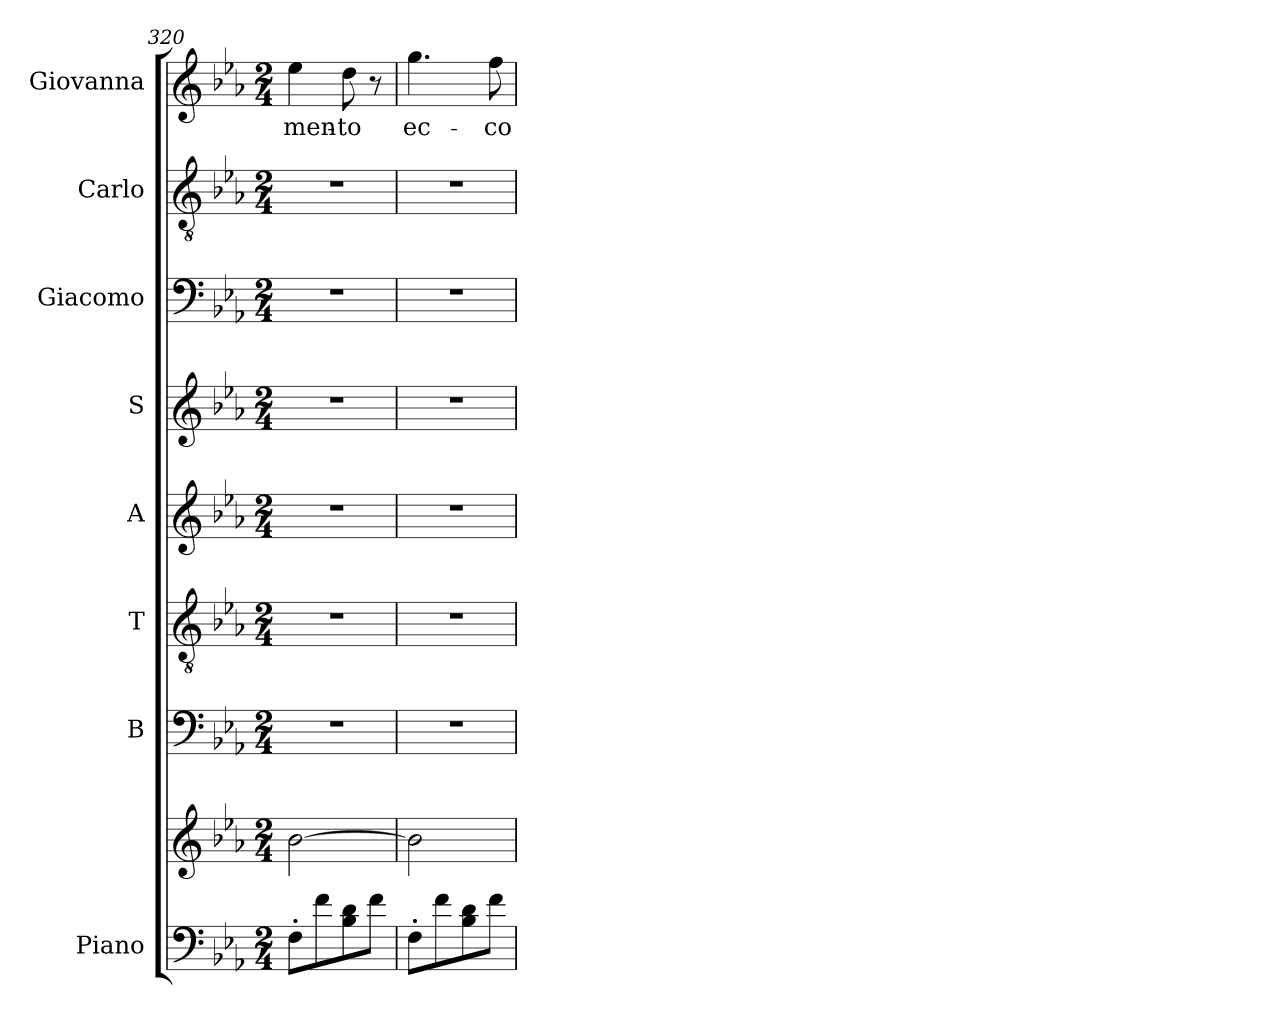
**kern	**kern	**kern	**kern	**kern	**kern	**kern	**kern	**kern	**text
*part8	*part8	*part7	*part6	*part5	*part4	*part3	*part2	*part1	*part1
*staff9	*staff8	*staff7	*staff6	*staff5	*staff4	*staff3	*staff2	*staff1	*staff1
*I"Piano	*	*I"B	*I"T	*I"A	*I"S	*I"Giacomo	*I"Carlo	*I"Giovanna	*
*I'Pno	*	*I'B	*I'T	*I'A	*I'S	*	*	*	*
*clefF4	*clefG2	*clefF4	*clefGv2	*clefG2	*clefG2	*clefF4	*clefGv2	*clefG2	*
*k[b-e-a-]	*k[b-e-a-]	*k[b-e-a-]	*k[b-e-a-]	*k[b-e-a-]	*k[b-e-a-]	*k[b-e-a-]	*k[b-e-a-]	*k[b-e-a-]	*
*M2/4	*M2/4	*M2/4	*M2/4	*M2/4	*M2/4	*M2/4	*M2/4	*M2/4	*
=320	=320	=320	=320	=320	=320	=320	=320	=320	=320
!	!	!	!	!	!	!	!	!	!LO:LY:b
8F'\L	[2b-\	2r	2r	2r	2r	2r	2r	4ee-\	-men-
8f\	.	.	.	.	.	.	.	.	.
!	!	!	!	!	!	!	!	!	!LO:LY:b
8B-\ 8d\	.	.	.	.	.	.	.	8dd\	-to
8f\J	.	.	.	.	.	.	.	8r	.
=321	=321	=321	=321	=321	=321	=321	=321	=321	=321
!	!	!	!	!	!	!	!	!	!LO:LY:b
8F'\L	2b-\]	2r	2r	2r	2r	2r	2r	4.gg\	ec-
8f\	.	.	.	.	.	.	.	.	.
8B-\ 8d\	.	.	.	.	.	.	.	.	.
!	!	!	!	!	!	!	!	!	!LO:LY:b
8f\J	.	.	.	.	.	.	.	8ff\	-co
=	=	=	=	=	=	=	=	=	=
*-	*-	*-	*-	*-	*-	*-	*-	*-	*-
